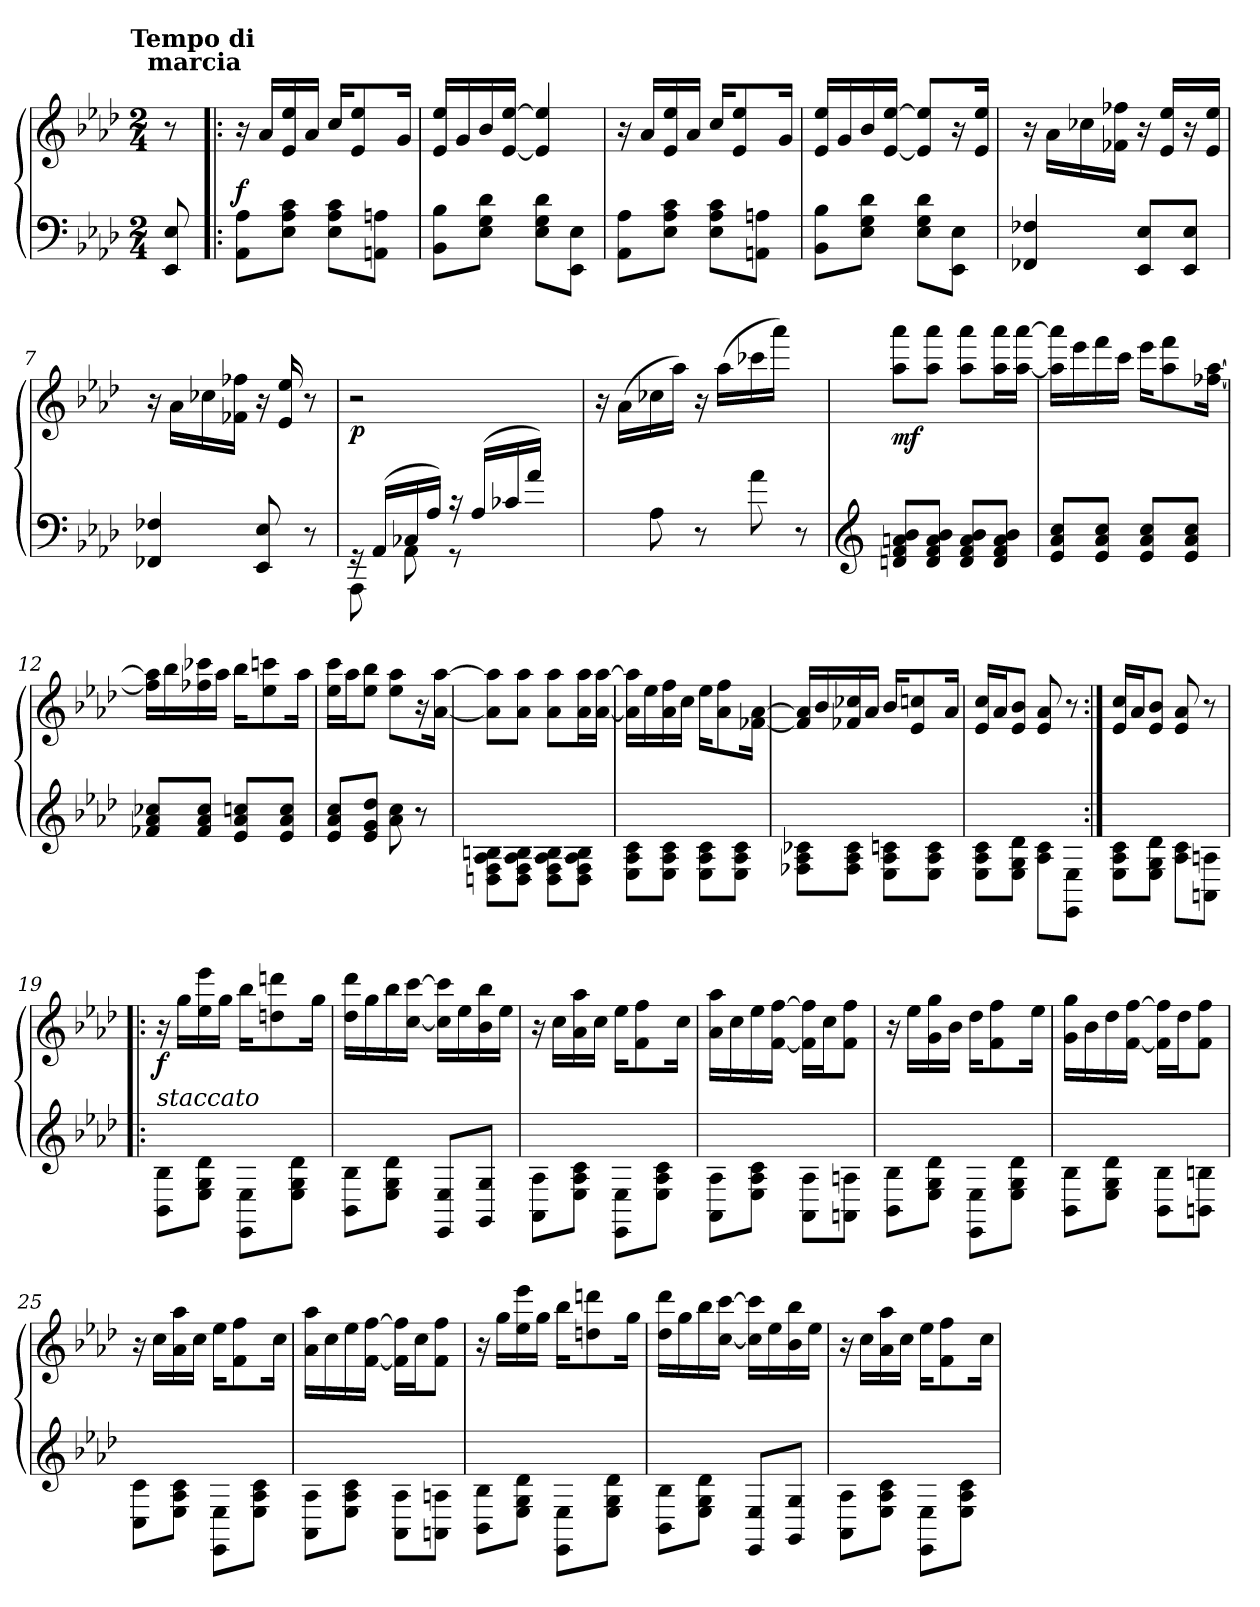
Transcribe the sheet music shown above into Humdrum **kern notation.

**kern	**kern	**dynam
*part1	*part1	*part1
*staff2	*staff1	*staff1/2
*clefF4	*clefG2	*
*k[b-e-a-d-]	*k[b-e-a-d-]	*
*A-:	*A-:	*
!!LO:TX:omd:t=Tempo di\n                marcia
*M2/4	*M2/4	*
=1	=1	=1
8EE-/ 8E-/	8r	.
=2!|:	=2!|:	=2!|:
!	!	!LO:DY:a=2
8AA-\ 8A-\L	16r	f
.	16a-/LL	.
8E-\ 8A-\ 8c\J	16e-/ 16ee-/	.
.	16a-/JJ	.
8E-\ 8A-\ 8c\L	16cc/KL	.
.	8e-/ 8ee-/	.
8AAn\ 8An\J	.	.
.	16g/Jk	.
=3	=3	=3
8BB-\ 8B-\L	16e-/ 16ee-/LL	.
.	16g/	.
8E-\ 8G\ 8d-\J	16b-/	.
.	[16e-/ [16ee-/JJ	.
8E-\ 8G\ 8d-\L	4e-]/ 4ee-]/	.
8EE-\ 8E-\J	.	.
=4	=4	=4
8AA-\ 8A-\L	16r	.
.	16a-/LL	.
8E-\ 8A-\ 8c\J	16e-/ 16ee-/	.
.	16a-/JJ	.
8E-\ 8A-\ 8c\L	16cc/KL	.
.	8e-/ 8ee-/	.
8AAn\ 8An\J	.	.
.	16g/Jk	.
=5	=5	=5
8BB-\ 8B-\L	16e-/ 16ee-/LL	.
.	16g/	.
8E-\ 8G\ 8d-\J	16b-/	.
.	[16e-/ [16ee-/JJ	.
8E-\ 8G\ 8d-\L	8e-]/ 8ee-]/L	.
8EE-\ 8E-\J	16r	.
.	16e-/ 16ee-/Jk	.
!!LO:LB:g=z
=6	=6	=6
4FF-X/ 4F-X/	16r	.
.	16a-\LL	.
.	16cc-X\	.
.	16f-X\ 16ff-X\JJ	.
8EE-/ 8E-/L	16r	.
.	16e-/ 16ee-/LL	.
8EE-/ 8E-/J	16r	.
.	16e-/ 16ee-/JJ	.
=7	=7	=7
4FF-X/ 4F-X/	16r	.
.	16a-\LL	.
.	16cc-X\	.
.	16f-X\ 16ff-X\JJ	.
8EE-/ 8E-/	16r	.
.	16e-/ 16ee-/	.
8r	8r	.
=8	=8	=8
*^	*	*
!	!	!	!LO:DY:b
16rGG	8AAA-\	2r	p
(<16AA-/LL	.	.	.
16C-X/	8AA-\	.	.
16A-/JJ)	.	.	.
16r	8r	.	.
(<16A-/LL	.	.	.
16c-X/	8ryy	.	.
16a-/JJ)	.	.	.
8ryy	8ryy	8ryy	.
*v	*v	*	*
=9	=9	=9
8ryy	16r	.
.	(>16a-\LL	.
8A-\	16cc-X\	.
.	16aa-\JJ)	.
8r	16r	.
.	(>16aa-\LL	.
8a-\	16ccc-X\	.
.	16aaa-\JJ)	.
8r	8ryy	.
!!LO:LB:g=z
=10	=10	=10
*clefG2	*	*
!	!	!LO:DY:b
8dn/ 8f/ 8an/ 8b-/L	8aa-\ 8aaa-\L	mf
8d/ 8f/ 8a/ 8b-/J	8aa-\ 8aaa-\J	.
8d/ 8f/ 8a/ 8b-/L	8aa-\ 8aaa-\L	.
8d/ 8f/ 8a/ 8b-/J	16aa-\ 16aaa-\L	.
.	[16aa-\ [16aaa-\JJ	.
=11	=11	=11
8e-/ 8a-/ 8cc/L	16aa-]\ 16aaa-]\LL	.
.	16eee-\	.
8e-/ 8a-/ 8cc/J	16fff\	.
.	16ccc\JJ	.
8e-/ 8a-/ 8cc/L	16eee-\KL	.
.	8aa-\ 8fff\	.
8e-/ 8a-/ 8cc/J	.	.
.	[16ff-X\ [16aa-\Jk	.
=12	=12	=12
8f-X/ 8a-/ 8cc-X/L	16ff-]\ 16aa-]\LL	.
.	16bb-\	.
8f-/ 8a-/ 8cc-/J	16ff-X\ 16ccc-X\	.
.	16aa-\JJ	.
8e-/ 8a-/ 8ccn/L	16bb-\KL	.
.	8ee-\ 8cccn\	.
8e-/ 8a-/ 8cc/J	.	.
.	16aa-\Jk	.
=13	=13	=13
8e-/ 8a-/ 8cc/L	16ee-\ 16ccc\LL	.
.	16aa-\J	.
8e-/ 8g/ 8dd-/J	8ee-\ 8bb-\J	.
8a-\ 8cc\	8ee-\ 8aa-\L	.
8r	16r	.
.	[16a-\ [16aa-\Jk	.
!!LO:LB:g=z
=14	=14	=14
8Dn\ 8F\ 8A-\ 8Bn\L	8a-]\ 8aa-]\L	.
8D\ 8F\ 8A-\ 8B\J	8a-\ 8aa-\J	.
8D\ 8F\ 8A-\ 8B\L	8a-\ 8aa-\L	.
8D\ 8F\ 8A-\ 8B\J	16a-\ 16aa-\L	.
.	[16a-\ [16aa-\JJ	.
=15	=15	=15
8E-\ 8A-\ 8c\L	16a-]\ 16aa-]\LL	.
.	16ee-\	.
8E-\ 8A-\ 8c\J	16a-\ 16ff\	.
.	16cc\JJ	.
8E-\ 8A-\ 8c\L	16ee-\KL	.
.	8a-\ 8ff\	.
8E-\ 8A-\ 8c\J	.	.
.	[16f-X\ [16a-\Jk	.
=16	=16	=16
8F-X\ 8A-\ 8c-X\L	16f-]/ 16a-]/LL	.
.	16b-/	.
8F-\ 8A-\ 8c-\J	16f-X/ 16cc-X/	.
.	16a-/JJ	.
8E-\ 8A-\ 8cn\L	16b-/KL	.
.	8e-/ 8ccn/	.
8E-\ 8A-\ 8c\J	.	.
.	16a-/Jk	.
=17	=17	=17
8E-\ 8A-\ 8c\L	16e-/ 16cc/LL	.
.	16a-/J	.
8E-\ 8G\ 8d-\J	8e-/ 8b-/J	.
8A-\ 8c\L	8e-/ 8a-/	.
8EE-\ 8E-\J	8r	.
=18:|!	=18:|!	=18:|!
8E-\ 8A-\ 8c\L	16e-/ 16cc/LL	.
.	16a-/J	.
8E-\ 8G\ 8d-\J	8e-/ 8b-/J	.
8A-\ 8c\L	8e-/ 8a-/	.
8AAn\ 8An\J	8r	.
=19!|:	=19!|:	=19!|:
!LO:TX:a:i:t=staccato	!	!
!	!	!LO:DY:b
8BB-\ 8B-\L	16r	f
.	16gg\LL	.
8E-\ 8G\ 8d-\J	16ee-\ 16eee-\	.
.	16gg\JJ	.
8EE-\ 8E-\L	16bb-\KL	.
.	8ddn\ 8dddn\	.
8E-\ 8G\ 8d-\J	.	.
.	16gg\Jk	.
=20	=20	=20
8BB-\ 8B-\L	16dd-\ 16ddd-\LL	.
.	16gg\	.
8E-\ 8G\ 8d-\J	16bb-\	.
.	[16cc\ [16ccc\JJ	.
8EE-/ 8E-/L	16cc]\ 16ccc]\LL	.
.	16ee-\	.
8GG/ 8G/J	16b-\ 16bb-\	.
.	16ee-\JJ	.
=21	=21	=21
8AA-\ 8A-\L	16r	.
.	16cc\LL	.
8E-\ 8A-\ 8c\J	16a-\ 16aa-\	.
.	16cc\JJ	.
8EE-\ 8E-\L	16ee-\KL	.
.	8f\ 8ff\	.
8E-\ 8A-\ 8c\J	.	.
.	16cc\Jk	.
!!LO:PB:g=z
=22	=22	=22
8AA-\ 8A-\L	16a-\ 16aa-\LL	.
.	16cc\	.
8E-\ 8A-\ 8c\J	16ee-\	.
.	[16f\ [16ff\JJ	.
8AA-\ 8A-\L	16f]\ 16ff]\LL	.
.	16cc\J	.
8AAn\ 8An\J	8f\ 8ff\J	.
=23	=23	=23
8BB-\ 8B-\L	16r	.
.	16ee-\LL	.
8E-\ 8G\ 8d-\J	16g\ 16gg\	.
.	16b-\JJ	.
8EE-\ 8E-\L	16dd-\KL	.
.	8f\ 8ff\	.
8E-\ 8G\ 8d-\J	.	.
.	16ee-\Jk	.
=24	=24	=24
8BB-\ 8B-\L	16g\ 16gg\LL	.
.	16b-\	.
8E-\ 8G\ 8d-\J	16dd-\	.
.	[16f\ [16ff\JJ	.
8BB-\ 8B-\L	16f]\ 16ff]\LL	.
.	16dd-\J	.
8BBn\ 8Bn\J	8f\ 8ff\J	.
=25	=25	=25
8C\ 8c\L	16r	.
.	16cc\LL	.
8E-\ 8A-\ 8c\J	16a-\ 16aa-\	.
.	16cc\JJ	.
8EE-\ 8E-\L	16ee-\KL	.
.	8f\ 8ff\	.
8E-\ 8A-\ 8c\J	.	.
.	16cc\Jk	.
!!LO:LB:g=z
=26	=26	=26
8AA-\ 8A-\L	16a-\ 16aa-\LL	.
.	16cc\	.
8E-\ 8A-\ 8c\J	16ee-\	.
.	[16f\ [16ff\JJ	.
8AA-\ 8A-\L	16f]\ 16ff]\LL	.
.	16cc\J	.
8AAn\ 8An\J	8f\ 8ff\J	.
=27	=27	=27
8BB-\ 8B-\L	16r	.
.	16gg\LL	.
8E-\ 8G\ 8d-\J	16ee-\ 16eee-\	.
.	16gg\JJ	.
8EE-\ 8E-\L	16bb-\KL	.
.	8ddn\ 8dddn\	.
8E-\ 8G\ 8d-\J	.	.
.	16gg\Jk	.
=28	=28	=28
8BB-\ 8B-\L	16dd-\ 16ddd-\LL	.
.	16gg\	.
8E-\ 8G\ 8d-\J	16bb-\	.
.	[16cc\ [16ccc\JJ	.
8EE-/ 8E-/L	16cc]\ 16ccc]\LL	.
.	16ee-\	.
8GG/ 8G/J	16b-\ 16bb-\	.
.	16ee-\JJ	.
=29	=29	=29
8AA-\ 8A-\L	16r	.
.	16cc\LL	.
8E-\ 8A-\ 8c\J	16a-\ 16aa-\	.
.	16cc\JJ	.
8EE-\ 8E-\L	16ee-\KL	.
.	8f\ 8ff\	.
8E-\ 8A-\ 8c\J	.	.
.	16cc\Jk	.
=	=	=
*-	*-	*-
